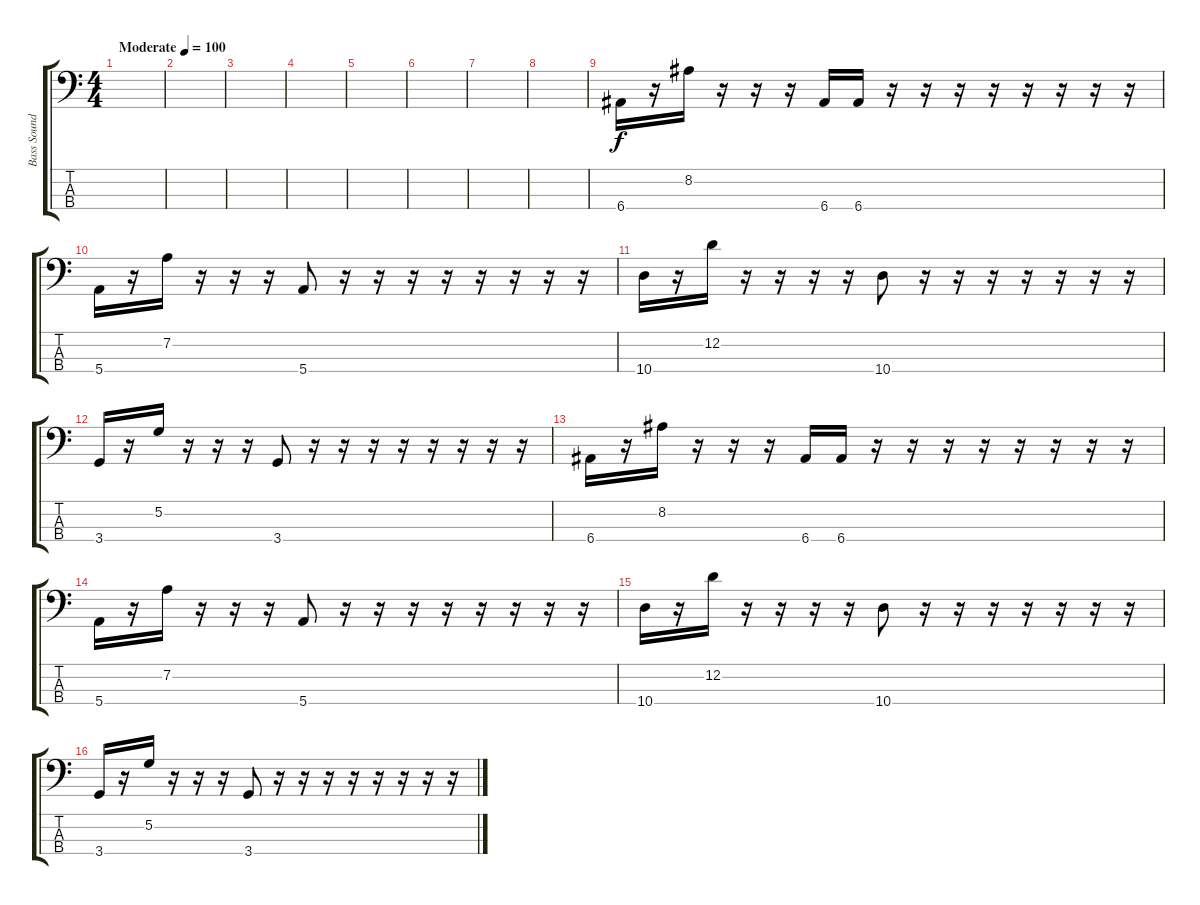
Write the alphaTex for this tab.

\track ("Bass Sound" "Bass Sound") {instrument synthbass1}
\staff {score tabs}
\tuning (G2 D2 A1 E1) {hide}
\ts (4 4)
\tempo (100 "Moderate")
\clef f4
\ks c
|
|
|
|
|
|
|
|
6.4.16 r.16 8.2.16 r.16 r.16 r.16 6.4.16 6.4.16 r.16 r.16 r.16 r.16 r.16 r.16 r.16 r.16 |
5.4.16 r.16 7.2.16 r.16 r.16 r.16 5.4.8 r.16 r.16 r.16 r.16 r.16 r.16 r.16 r.16 |
10.4.16 r.16 12.2.16 r.16 r.16 r.16 r.16 10.4.8 r.16 r.16 r.16 r.16 r.16 r.16 r.16 |
3.4.16 r.16 5.2.16 r.16 r.16 r.16 3.4.8 r.16 r.16 r.16 r.16 r.16 r.16 r.16 r.16 |
6.4.16 r.16 8.2.16 r.16 r.16 r.16 6.4.16 6.4.16 r.16 r.16 r.16 r.16 r.16 r.16 r.16 r.16 |
5.4.16 r.16 7.2.16 r.16 r.16 r.16 5.4.8 r.16 r.16 r.16 r.16 r.16 r.16 r.16 r.16 |
10.4.16 r.16 12.2.16 r.16 r.16 r.16 r.16 10.4.8 r.16 r.16 r.16 r.16 r.16 r.16 r.16 |
3.4.16 r.16 5.2.16 r.16 r.16 r.16 3.4.8 r.16 r.16 r.16 r.16 r.16 r.16 r.16 r.16
